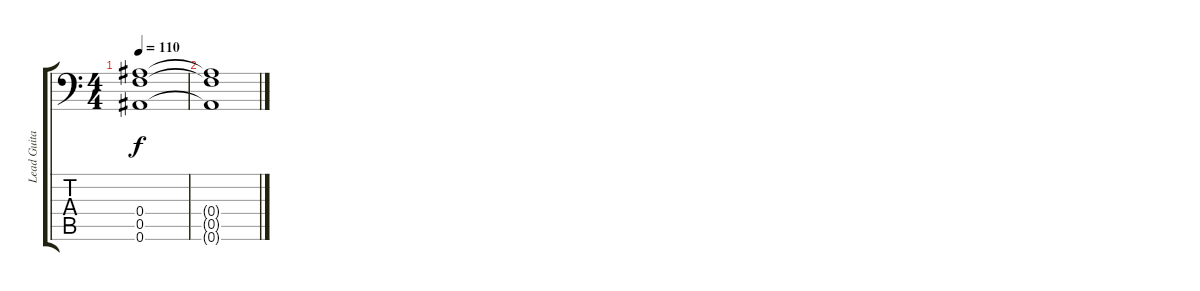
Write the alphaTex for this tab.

\track ("Lead Guitar" "Lead Guita") {instrument distortionguitar}
\staff {score tabs}
\tuning (C4 G3 Eb3 Bb2 F2 Bb1) {hide}
\ts (4 4)
\tempo 110
\clef f4
\ks c
(0.4{t} 0.5{t} 0.6{t}).1{dy f} |
(0.4{t} 0.5{t} 0.6{t}).1
